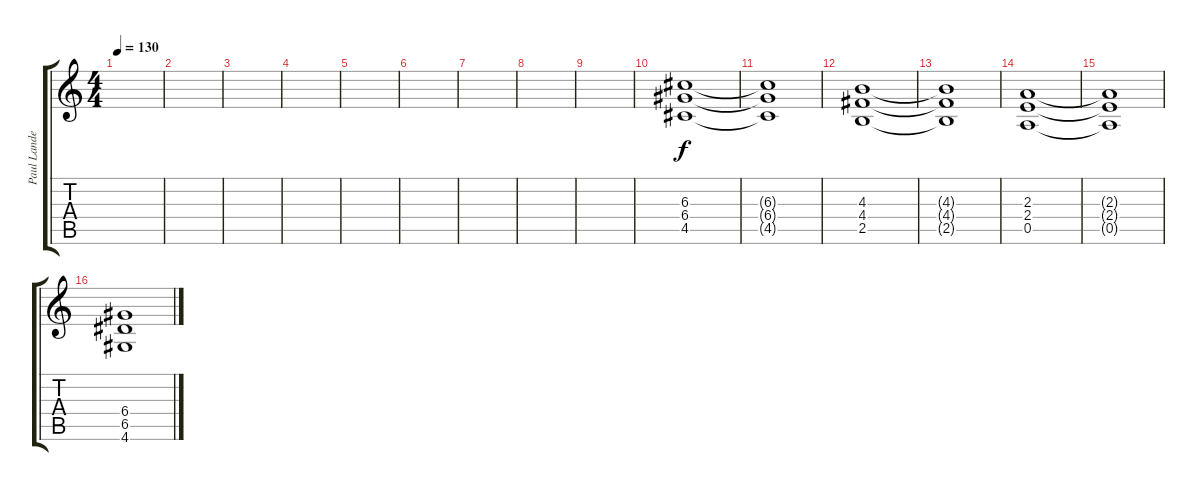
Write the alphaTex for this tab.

\track ("Paul Landers" "Paul Lande") {instrument overdrivenguitar}
\staff {score tabs}
\tuning (E4 B3 G3 D3 A2 E2) {hide}
\ts (4 4)
\tempo 130
\clef g2
\ks c
|
|
|
|
|
|
|
|
|
(6.3 6.4 4.5).1 |
(6.3{t} 6.4{t} 4.5{t}).1 |
(4.3 4.4 2.5).1 |
(4.3{t} 4.4{t} 2.5{t}).1 |
(2.3 2.4 0.5).1 |
(2.3{t} 2.4{t} 0.5{t}).1 |
(6.4 6.5 4.6).1
